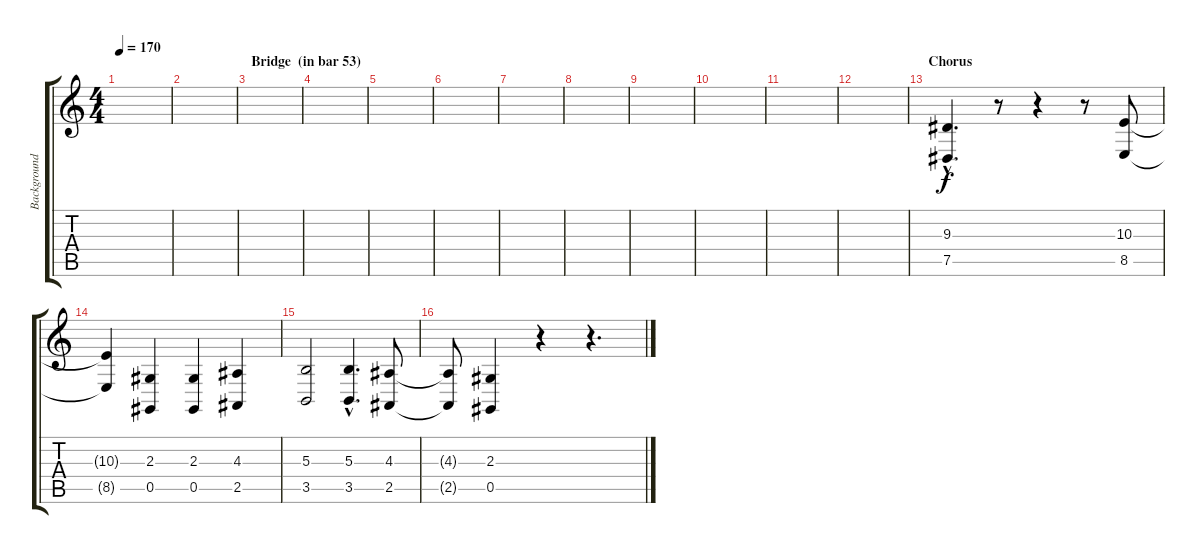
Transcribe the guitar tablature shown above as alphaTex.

\track ("Background Vocals" "Background") {instrument choiraahs}
\staff {score tabs}
\tuning (Eb4 Bb3 Gb3 Db3 Ab2 Eb2) {hide}
\ts (4 4)
\tempo 170
\clef g2
\ks c
|
|
\section ("" "Bridge  (in bar 53)")
|
|
|
|
|
|
|
|
|
|
\section ("" "Chorus")
(9.3{hac} 7.5{hac}).4{d} r.8 r.4 r.8 (10.3 8.5).8 |
(10.3{t} 8.5{t}).4 (2.3 0.5).4 (2.3 0.5).4 (4.3 2.5).4 |
(5.3 3.5).2 (5.3{hac} 3.5{hac}).4{d} (4.3 2.5).8 |
(4.3{t} 2.5{t}).8 (2.3 0.5).4 r.4 r.4{d}
